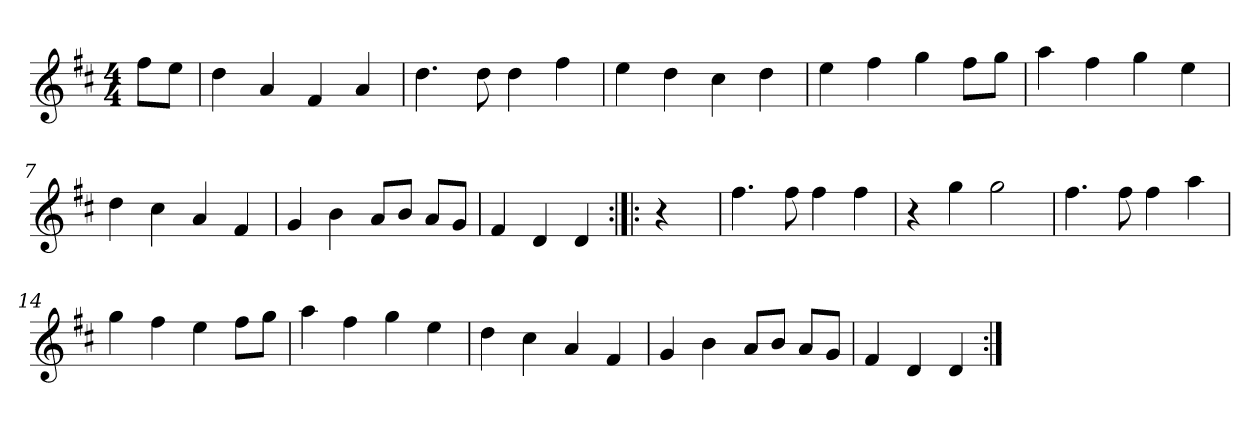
**kern
*part1
*staff1
*clefG2
*k[f#c#]
*D:
*M4/4
*MM180
=1
8ff#\L
8ee\J
=2
4dd\
4a/
4f#/
4a/
=3
4.dd\
8dd\
4dd\
4ff#\
=4
4ee\
4dd\
4cc#\
4dd\
=5
4ee\
4ff#\
4gg\
8ff#\L
8gg\J
=6
4aa\
4ff#\
4gg\
4ee\
=7
4dd\
4cc#\
4a/
4f#/
=8
4g/
4b\
8a/L
8b/J
8a/L
8g/J
=9
4f#/
4d/
4d/
=10:|!|:
4r
!!LO:LB:g=z
=11
4.ff#\
8ff#\
4ff#\
4ff#\
=12
4r
4gg\
2gg\
=13
4.ff#\
8ff#\
4ff#\
4aa\
=14
4gg\
4ff#\
4ee\
8ff#\L
8gg\J
=15
4aa\
4ff#\
4gg\
4ee\
=16
4dd\
4cc#\
4a/
4f#/
=17
4g/
4b\
8a/L
8b/J
8a/L
8g/J
=18
4f#/
4d/
4d/
=:|!
*-
